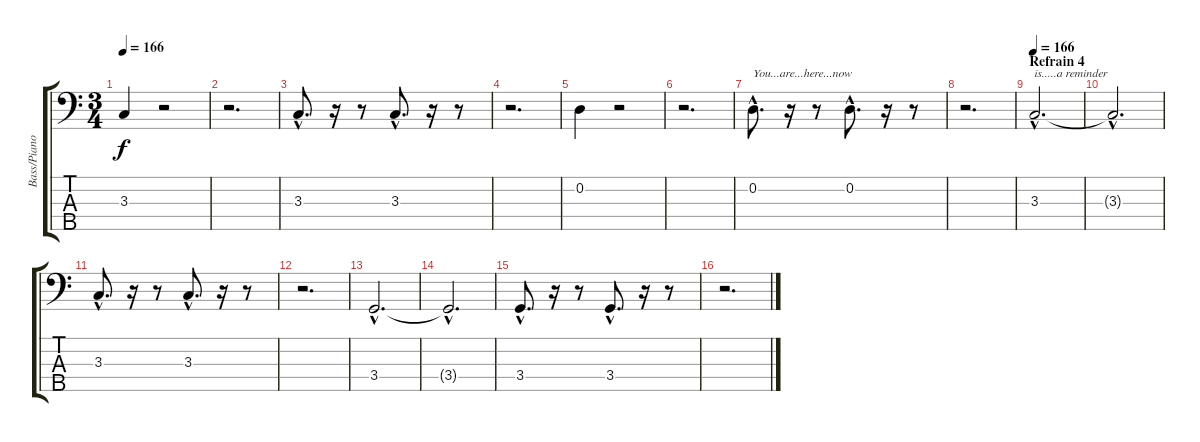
\track ("Bass/Piano" "Bass/Piano") {instrument electricbassfinger}
\staff {score tabs}
\tuning (G2 D2 A1 E1 B0) {hide}
\ts (3 4)
\tempo 166
\clef f4
\ks c
3.3.4{dy f} r.2 |
r.2{d} |
3.3{hac}.8{d} r.16 r.8 3.3{hac}.8{d} r.16 r.8 |
r.2{d} |
0.2.4 r.2 |
r.2{d} |
0.2{hac}.8{d txt "You...are...here...now"} r.16 r.8 0.2{hac}.8{d} r.16 r.8 |
r.2{d} |
\section ("" "Refrain 4")
\tempo 166
3.3{hac}.2{d txt "is.....a reminder"} |
3.3{hac t}.2{d} |
3.3{hac}.8{d} r.16 r.8 3.3{hac}.8{d} r.16 r.8 |
r.2{d} |
3.4{hac}.2{d} |
3.4{hac t}.2{d} |
3.4{hac}.8{d} r.16 r.8 3.4{hac}.8{d} r.16 r.8 |
r.2{d}
